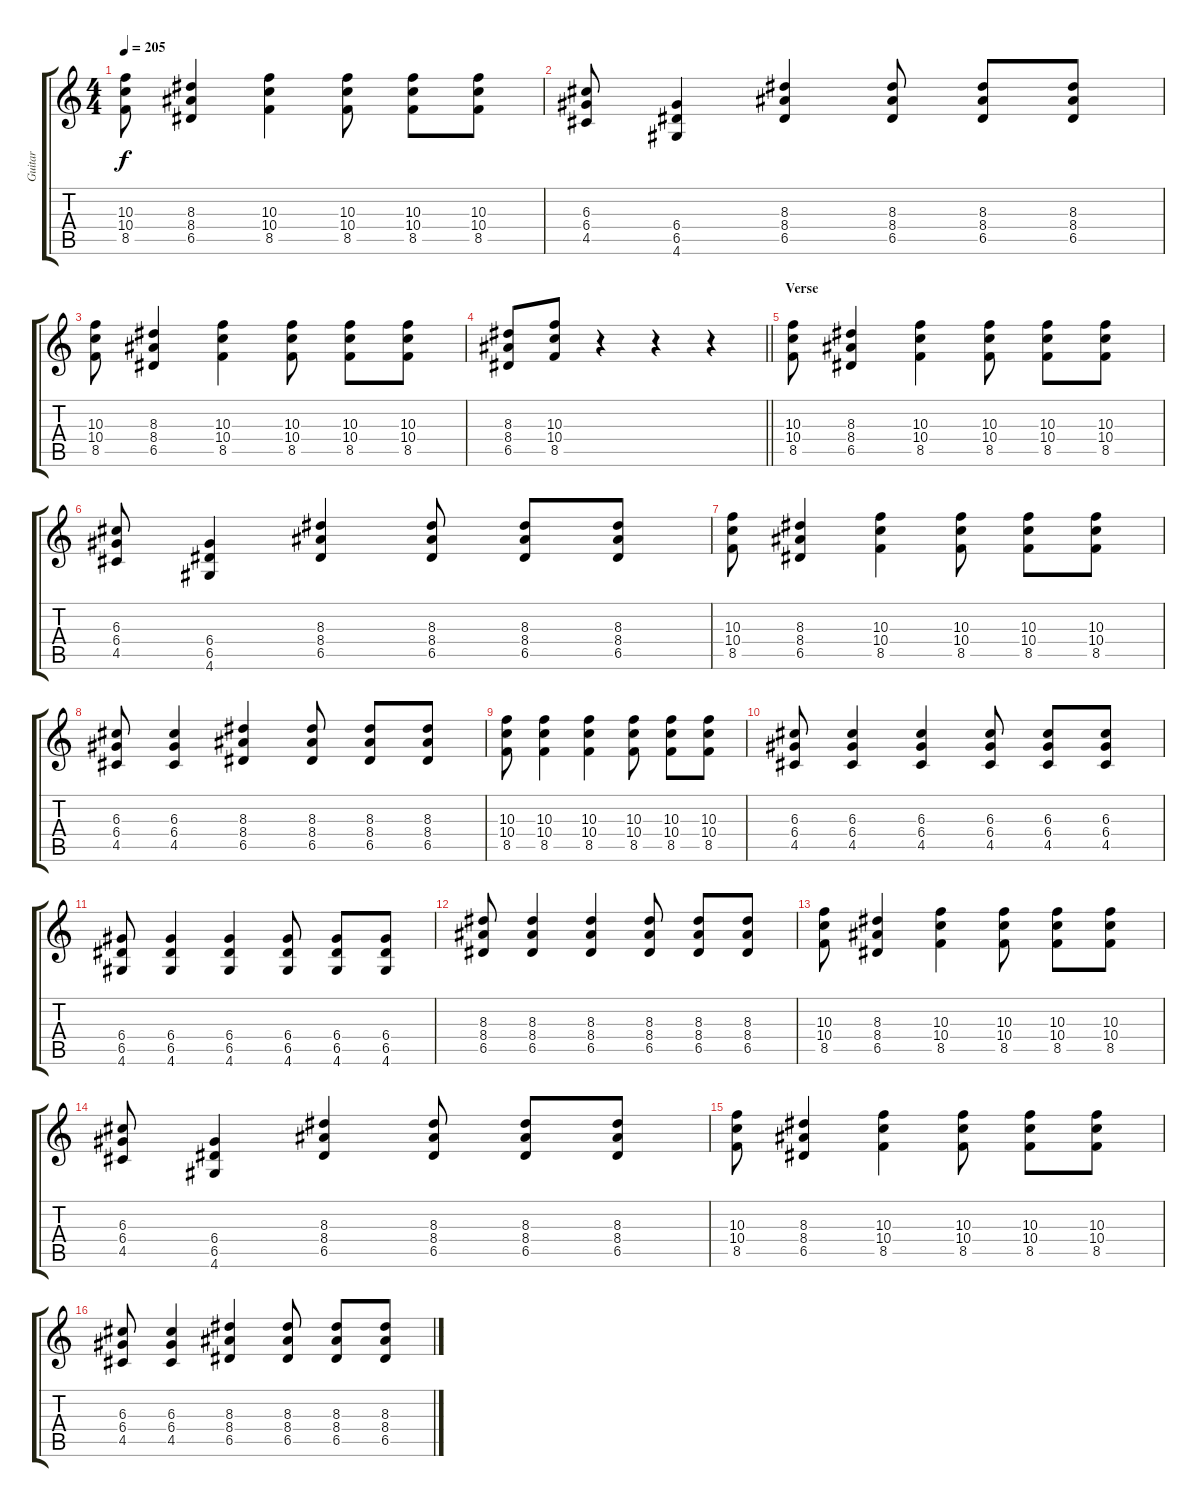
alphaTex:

\track ("Guitar" "Guitar") {instrument distortionguitar}
\staff {score tabs}
\tuning (E4 B3 G3 D3 A2 E2) {hide}
\ts (4 4)
\tempo 205
\clef g2
\ks c
(10.3 10.4 8.5).8{dy f} (8.3 8.4 6.5).4 (10.3 10.4 8.5).4 (10.3 10.4 8.5).8 (10.3 10.4 8.5).8 (10.3 10.4 8.5).8 |
(6.3 6.4 4.5).8 (6.4 6.5 4.6).4 (8.3 8.4 6.5).4 (8.3 8.4 6.5).8 (8.3 8.4 6.5).8 (8.3 8.4 6.5).8 |
(10.3 10.4 8.5).8 (8.3 8.4 6.5).4 (10.3 10.4 8.5).4 (10.3 10.4 8.5).8 (10.3 10.4 8.5).8 (10.3 10.4 8.5).8 |
\barLineRight lightlight
(8.3 8.4 6.5).8 (10.3 10.4 8.5).8 r.4 r.4 r.4 |
\section ("" "Verse")
(10.3 10.4 8.5).8 (8.3 8.4 6.5).4 (10.3 10.4 8.5).4 (10.3 10.4 8.5).8 (10.3 10.4 8.5).8 (10.3 10.4 8.5).8 |
(6.3 6.4 4.5).8 (6.4 6.5 4.6).4 (8.3 8.4 6.5).4 (8.3 8.4 6.5).8 (8.3 8.4 6.5).8 (8.3 8.4 6.5).8 |
(10.3 10.4 8.5).8 (8.3 8.4 6.5).4 (10.3 10.4 8.5).4 (10.3 10.4 8.5).8 (10.3 10.4 8.5).8 (10.3 10.4 8.5).8 |
(6.3 6.4 4.5).8 (6.3 6.4 4.5).4 (8.3 8.4 6.5).4 (8.3 8.4 6.5).8 (8.3 8.4 6.5).8 (8.3 8.4 6.5).8 |
(10.3 10.4 8.5).8 (10.3 10.4 8.5).4 (10.3 10.4 8.5).4 (10.3 10.4 8.5).8 (10.3 10.4 8.5).8 (10.3 10.4 8.5).8 |
(6.3 6.4 4.5).8 (6.3 6.4 4.5).4 (6.3 6.4 4.5).4 (6.3 6.4 4.5).8 (6.3 6.4 4.5).8 (6.3 6.4 4.5).8 |
(6.4 6.5 4.6).8 (6.4 6.5 4.6).4 (6.4 6.5 4.6).4 (6.4 6.5 4.6).8 (6.4 6.5 4.6).8 (6.4 6.5 4.6).8 |
(8.3 8.4 6.5).8 (8.3 8.4 6.5).4 (8.3 8.4 6.5).4 (8.3 8.4 6.5).8 (8.3 8.4 6.5).8 (8.3 8.4 6.5).8 |
(10.3 10.4 8.5).8 (8.3 8.4 6.5).4 (10.3 10.4 8.5).4 (10.3 10.4 8.5).8 (10.3 10.4 8.5).8 (10.3 10.4 8.5).8 |
(6.3 6.4 4.5).8 (6.4 6.5 4.6).4 (8.3 8.4 6.5).4 (8.3 8.4 6.5).8 (8.3 8.4 6.5).8 (8.3 8.4 6.5).8 |
(10.3 10.4 8.5).8 (8.3 8.4 6.5).4 (10.3 10.4 8.5).4 (10.3 10.4 8.5).8 (10.3 10.4 8.5).8 (10.3 10.4 8.5).8 |
(6.3 6.4 4.5).8 (6.3 6.4 4.5).4 (8.3 8.4 6.5).4 (8.3 8.4 6.5).8 (8.3 8.4 6.5).8 (8.3 8.4 6.5).8
